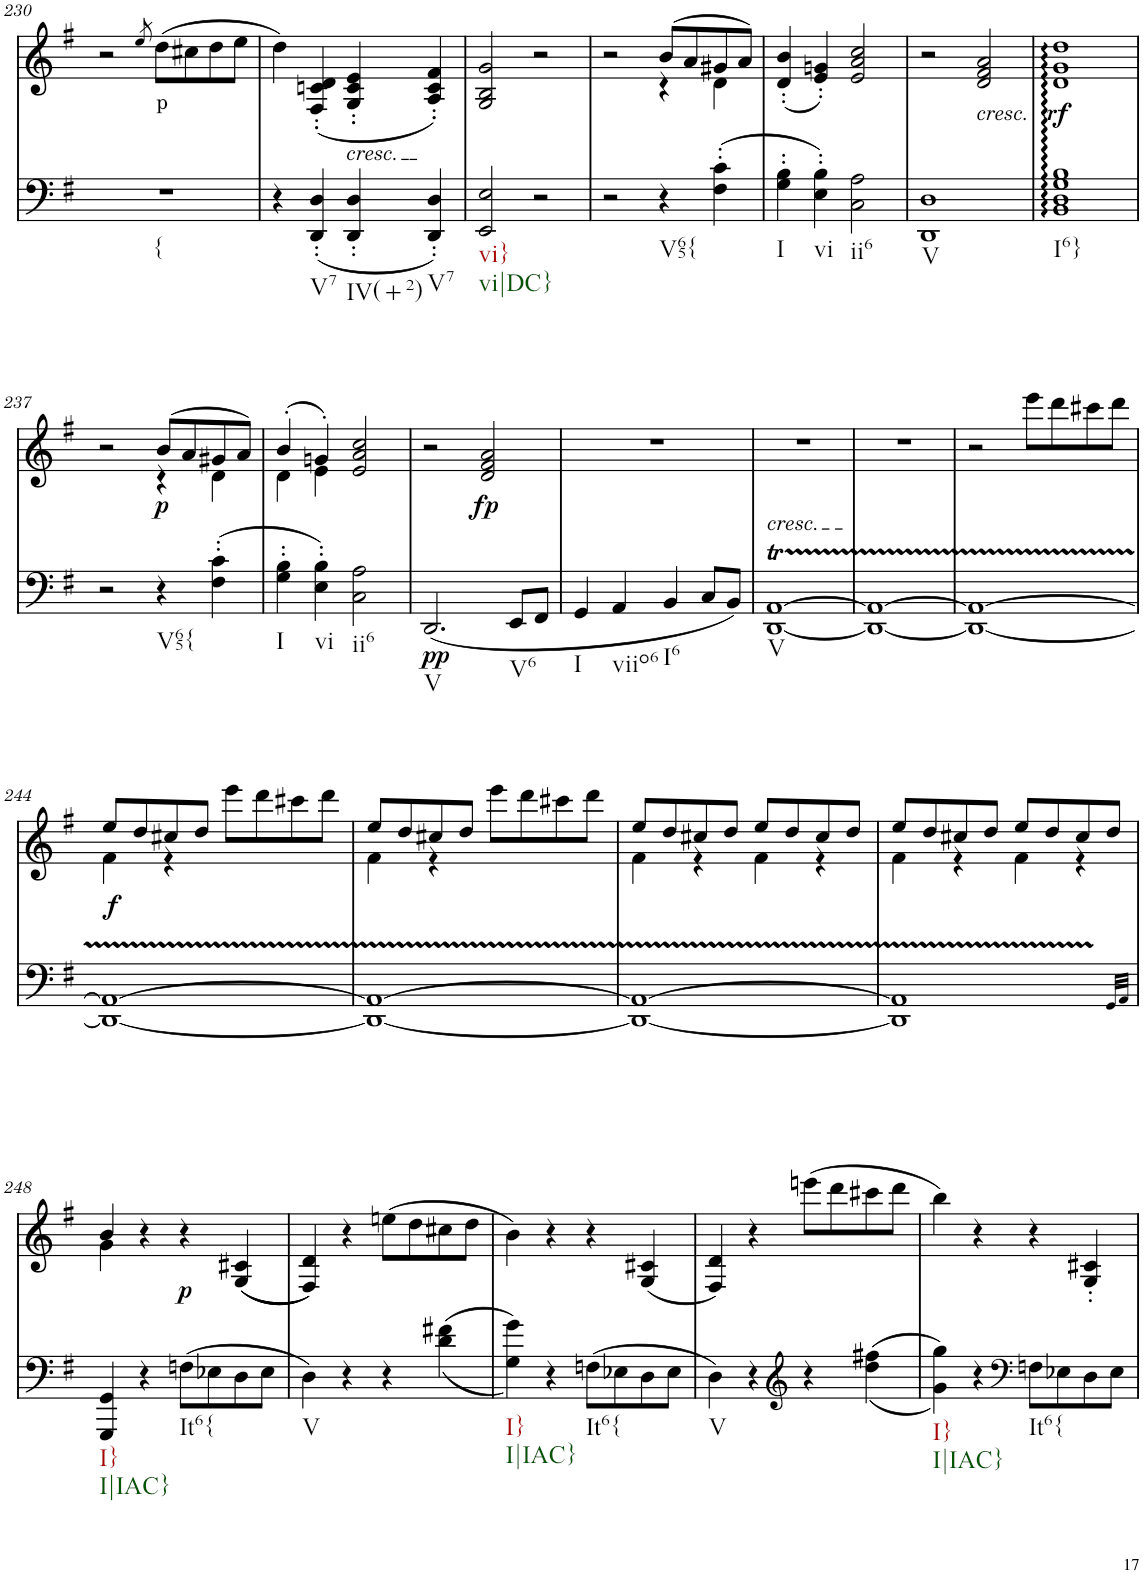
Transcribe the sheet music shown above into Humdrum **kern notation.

**kern	**dynam	**kern	**text	**dynam
*part2	*part2	*part1	*part1	*part1
*staff2	*staff2	*staff1	*staff1	*staff1
*I"piano	*	*I"piano	*	*
*I'Pno	*	*I'Pno	*	*
!!LO:PB:g=z
*clefF4	*	*clefF4	*	*
*k[f#]	*	*k[f#]	*	*
*G:	*	*G:	*	*
*M2/2	*	*M2/2	*	*
*met(c|)	*	*met(c|)	*	*
=230	=230	=230	=230	=230
!LO:TX:b:t={	!	!	!	!
1r	.	2r	.	.
.	.	8qee/	.	.
!	!	!	!LO:LY:b	!
.	.	(8dd\L	p	.
.	.	8cc#X\	.	.
.	.	8dd\	.	.
.	.	8ee\J	.	.
=231	=231	=231	=231	=231
!	!	!	!LO:LY:b	!
4r	.	4dd\)	<	.
!LO:TX:b:t=V7	!	!	!	!
(4DD/' 4D/'	.	(4F#/' 4cn/' 4d/'	.	.
!	!	!LO:TX:b:i:t=cresc.	!	!
!LO:TX:b:t=IV(+2)	!	!	!	!
4DD/' 4D/'	.	4G/' 4c/' 4e/'	.	.
!LO:TX:b:t=V7	!	!	!	!
4DD/' 4D/')	.	4A/' 4c/' 4f#/')	.	.
=232	=232	=232	=232	=232
!LO:TX:b:t=vi}	!	!	!	!
!LO:TX:b:t=vi|DC}	!	!	!	!
2EE/ 2E/	.	2G/ 2B/ 2g/	.	.
2r	.	2r	.	.
=233	=233	=233	=233	=233
*	*	*^	*	*
2r	.	2r	2ryy	.	.
!LO:TX:b:t=V65{	!	!	!	!	!
4r	.	(8b/L	4r	.	.
.	.	8a/	.	.	.
(4F#\' 4c\'	.	8g#X/	4d\	.	.
.	.	8a/J)	.	.	.
*	*	*v	*v	*	*
=234	=234	=234	=234	=234
!LO:TX:b:t=I	!	!	!	!
4G\' 4B\'	.	(4d/' 4b/'	.	.
!LO:TX:b:t=vi	!	!	!	!
4E\' 4B\')	.	4e/' 4gn/')	.	.
!LO:TX:b:t=ii6	!	!	!	!
2C\ 2A\	.	2e/ 2a/ 2cc/	.	.
=235	=235	=235	=235	=235
!LO:TX:b:t=V	!	!	!	!
1DD 1D	.	2r	.	.
!	!	!LO:TX:b:i:t=cresc.	!	!
!	!	!	!LO:LY:b	!
.	.	2d/ 2f#/ 2a/	<	.
=236	=236	=236	=236	=236
!LO:TX:b:t=I6}	!	!	!	!
!	!	!	!LO:LY:b	!LO:DY:b
1BB 1D 1G 1B	.	1d 1g 1dd	sf	rf
!!LO:LB:g=z
=237	=237	=237	=237	=237
*	*	*^	*	*
2r	.	2r	2ryy	.	.
!LO:TX:b:t=V65{	!	!	!	!	!
!	!	!	!	!	!LO:DY:b
4r	.	(8b/L	4r	.	p
.	.	8a/	.	.	.
(4F#\' 4c\'	.	8g#X/	4d\	.	.
.	.	8a/J)	.	.	.
=238	=238	=238	=238	=238	=238
!LO:TX:b:t=I	!	!	!	!	!
4G\' 4B\'	.	(4b'/	4d\	.	.
!LO:TX:b:t=vi	!	!	!	!	!
4E\' 4B\')	.	4gn'/)	4e\	.	.
!LO:TX:b:t=ii6	!	!	!	!	!
2C\ 2A\	.	2e/ 2a/ 2cc/	2ryy	.	.
=239	=239	=239	=239	=239	=239
!LO:TX:b:t=V	!	!	!	!	!
!	!LO:DY:b	!	!	!	!
*	*	*v	*v	*	*
(<2.DD/	pp	2r	.	.
!	!	!	!LO:LY:b	!LO:DY:b
.	.	2d/ 2f#/ 2a/	fp	fp
!LO:TX:b:t=V6	!	!	!	!
8EE/L	.	.	.	.
8FF#/J	.	.	.	.
=240	=240	=240	=240	=240
!LO:TX:b:t=I	!	!	!	!
4GG/	.	1r	.	.
!LO:TX:b:t=viio6	!	!	!	!
4AA/	.	.	.	.
!LO:TX:b:t=I6	!	!	!	!
4BB/	.	.	.	.
8C/L	.	.	.	.
8BB/J)	.	.	.	.
=241	=241	=241	=241	=241
!LO:TX:a:i:t=cresc.	!	!	!	!
!LO:TX:b:t=V	!	!	!	!
[1DDT [1AAT	.	1r	.	.
=242	=242	=242	=242	=242
1DD_ 1AA_	.	1r	.	.
=243	=243	=243	=243	=243
1DD_ 1AA_	.	2r	.	.
!	!	!	!LO:LY:b	!
.	.	8eee\L	f	.
.	.	8ddd\	.	.
.	.	8ccc#X\	.	.
.	.	8ddd\J	.	.
!!LO:LB:g=z
=244	=244	=244	=244	=244
*	*	*^	*	*
!	!	!	!	!	!LO:DY:b
1DD_ 1AA_	.	8ee/L	4f#\	.	f
.	.	8dd/	.	.	.
.	.	8cc#X/	4r	.	.
.	.	8dd/J	.	.	.
.	.	8eee\L	2ryy	.	.
.	.	8ddd\	.	.	.
.	.	8ccc#X\	.	.	.
.	.	8ddd\J	.	.	.
=245	=245	=245	=245	=245	=245
1DD_ 1AA_	.	8ee/L	4f#\	.	.
.	.	8dd/	.	.	.
.	.	8cc#X/	4r	.	.
.	.	8dd/J	.	.	.
.	.	8eee\L	2ryy	.	.
.	.	8ddd\	.	.	.
.	.	8ccc#X\	.	.	.
.	.	8ddd\J	.	.	.
=246	=246	=246	=246	=246	=246
1DD_ 1AA_	.	8ee/L	4f#\	.	.
.	.	8dd/	.	.	.
.	.	8cc#X/	4r	.	.
.	.	8dd/J	.	.	.
.	.	8ee/L	4f#\	.	.
.	.	8dd/	.	.	.
.	.	8cc#/	4r	.	.
.	.	8dd/J	.	.	.
=247	=247	=247	=247	=247	=247
1DD]TTT 1AA]TTT	.	8ee/L	4f#\	.	.
.	.	8dd/	.	.	.
.	.	8cc#X/	4r	.	.
.	.	8dd/J	.	.	.
.	.	8ee/L	4f#\	.	.
.	.	8dd/	.	.	.
.	.	8cc#/	4r	.	.
.	.	8dd/J	.	.	.
32qGG/LLL	.	.	.	.	.
32qAA/JJJ	.	.	.	.	.
!!LO:LB:g=z	!!
=248	=248	=248	=248	=248	=248
!LO:TX:b:t=I}	!	!	!	!	!
!LO:TX:b:t=I|IAC}	!	!	!	!	!
4GGG/ 4GG/	.	4b/	4g\	.	.
4r	.	4r	2.ryy	.	.
!LO:TX:b:t=It6{	!	!	!	!	!
!	!	!	!	!	!LO:DY:b
(8Fn\L	.	4r	.	.	p
8E-X\	.	.	.	.	.
8D\	.	((4G/ 4c#X/	.	.	.
8E-\J	.	.	.	.	.
*	*	*v	*v	*	*
=249	=249	=249	=249	=249
!LO:TX:b:t=V	!	!	!	!
4D\)	.	4F#/ 4d/))	.	.
4r	.	4r	.	.
4r	.	(8een\L	.	.
.	.	8dd\	.	.
((<4d\ 4f#X\	.	8cc#X\	.	.
.	.	8dd\J	.	.
=250	=250	=250	=250	=250
!LO:TX:b:t=I}	!	!	!	!
!LO:TX:b:t=I|IAC}	!	!	!	!
4G\ 4g\))	.	4b\)	.	.
4r	.	4r	.	.
!LO:TX:b:t=It6{	!	!	!	!
(8Fn\L	.	4r	.	.
8E-X\	.	.	.	.
8D\	.	(4G/ 4c#X/	.	.
8E-\J	.	.	.	.
=251	=251	=251	=251	=251
!LO:TX:b:t=V	!	!	!	!
4D\)	.	4F#/ 4d/)	.	.
4r	.	4r	.	.
*clefG2	*	*	*	*
4r	.	(8eeen\L	.	.
.	.	8ddd\	.	.
((<4dd\ 4ff#X\	.	8ccc#X\	.	.
.	.	8ddd\J	.	.
=252	=252	=252	=252	=252
!LO:TX:b:t=I}	!	!	!	!
!LO:TX:b:t=I|IAC}	!	!	!	!
4g\ 4gg\))	.	4bb\)	.	.
4r	.	4r	.	.
*clefF4	*	*	*	*
!LO:TX:b:t=It6{	!	!	!	!
8Fn\L	.	4r	.	.
8E-X\	.	.	.	.
8D\	.	4G/' 4c#X/'	.	.
8E-\J	.	.	.	.
=	=	=	=	=
*-	*-	*-	*-	*-
